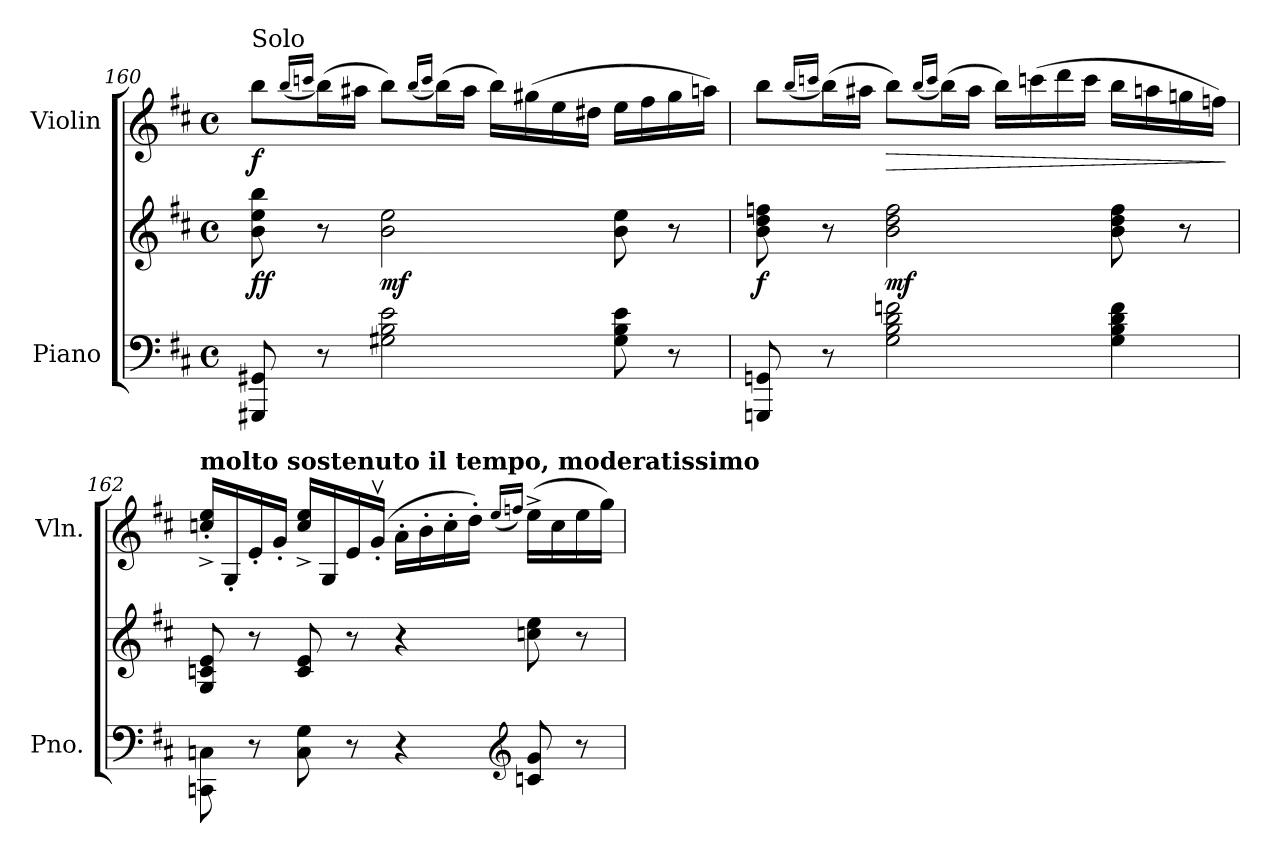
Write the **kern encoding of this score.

**kern	**kern	**dynam	**kern	**dynam
*part2	*part2	*part2	*part1	*part1
*staff3	*staff2	*staff2/3	*staff1	*staff1
*I"Piano	*	*	*I"Violin	*
*I'Pno.	*	*	*I'Vln.	*
!!LO:LB:g=z
*clefF4	*clefG2	*	*clefG2	*
*k[f#c#]	*k[f#c#]	*	*k[f#c#]	*
*M4/4	*M4/4	*	*M4/4	*
*met(c)	*met(c)	*	*met(c)	*
*MM80	*MM80	*	*MM80	*
=160	=160	=160	=160	=160
!	!	!	!LO:TX:a:t=Solo	!
!	!	!LO:DY:b	!	!LO:DY:b
8GGG#X/ 8GG#X/	8b\ 8ee\ 8bb\	ff	8bb\L	f
.	.	.	(16qbb/LL	.
.	.	.	16qcccn/JJ	.
8r	8r	.	(16bb\L)	.
.	.	.	16aa#X\JJ	.
!	!	!LO:DY:b	!	!
2G#X\ 2B\ 2e\	2b\ 2ee\	mf	8bb\L)	.
.	.	.	(16qbb/LL	.
.	.	.	16qccc/JJ	.
.	.	.	(16bb\L)	.
.	.	.	16aa#\JJ	.
.	.	.	16bb\LL)	.
.	.	.	(16gg#X\	.
.	.	.	16ee\	.
.	.	.	16dd#X\JJ	.
8G#\ 8B\ 8e\	8b\ 8ee\	.	16ee\LL	.
.	.	.	16ff#\	.
8r	8r	.	16gg#\	.
.	.	.	16aan\JJ)	.
!!LO:LB:g=z
=161	=161	=161	=161	=161
*	*	*	*MM77	*
!	!	!LO:DY:b	!	!
8GGGn/ 8GGn/	8b\ 8dd\ 8ffn\	f	8bb\L	.
.	.	.	(16qbb/LL	.
.	.	.	16qcccn/JJ	.
8r	8r	.	(16bb\L)	.
.	.	.	16aa#X\JJ	.
!	!	!LO:DY:b	!	!LO:HP:b
2G\ 2B\ 2d\ 2fn\	2b\ 2dd\ 2ff\	mf	8bb\L)	>
.	.	.	(16qbb/LL	.
.	.	.	16qccc/JJ	.
.	.	.	(16bb\L)	.
.	.	.	16aa#\JJ	.
.	.	.	16bb\LL)	.
.	.	.	(16cccn\	.
.	.	.	16ddd\	.
.	.	.	16ccc\JJ	.
4G\ 4B\ 4d\ 4f\	8b\ 8dd\ 8ff\	.	16bb\LL	.
.	.	.	16aan\	.
.	8r	.	16ggn\	.
.	.	.	16ffn\JJ)	.
.	.	.	.	]
=162	=162	=162	=162	=162
*	*	*	*MM75	*
!	!	!	!LO:TX:a:B:t=molto sostenuto il tempo, moderatissimo	!
!	!	!LO:DY:a=2	!	!
!	!	!LO:DY:n=1:a	!	!
8CCn\ 8Cn\	8G/ 8cn/ 8e/	p mf	16ccn/'^ 16ee/'^LL	.
.	.	.	16G'/	.
8r	8r	.	16e'/	.
.	.	.	16g'/JJ	.
8C\ 8G\	8c/ 8e/	.	16cc/^ 16ee/^LL	.
.	.	.	16G/	.
8r	8r	.	16e/	.
.	.	.	(16gv'/JJ	.
4r	4r	.	16a'\LL	.
.	.	.	16b'\	.
.	.	.	16cc'\	.
.	.	.	16dd'\JJ)	.
*clefG2	*	*	*	*
.	.	.	(16qee/LL	.
.	.	.	16qffn/JJ)	.
8cn/ 8g/	8ccn\ 8ee\	.	(16ee^\LL	.
.	.	.	16cc\	.
8r	8r	.	16ee\	.
.	.	.	16gg\JJ)	.
=	=	=	=	=
*-	*-	*-	*-	*-
